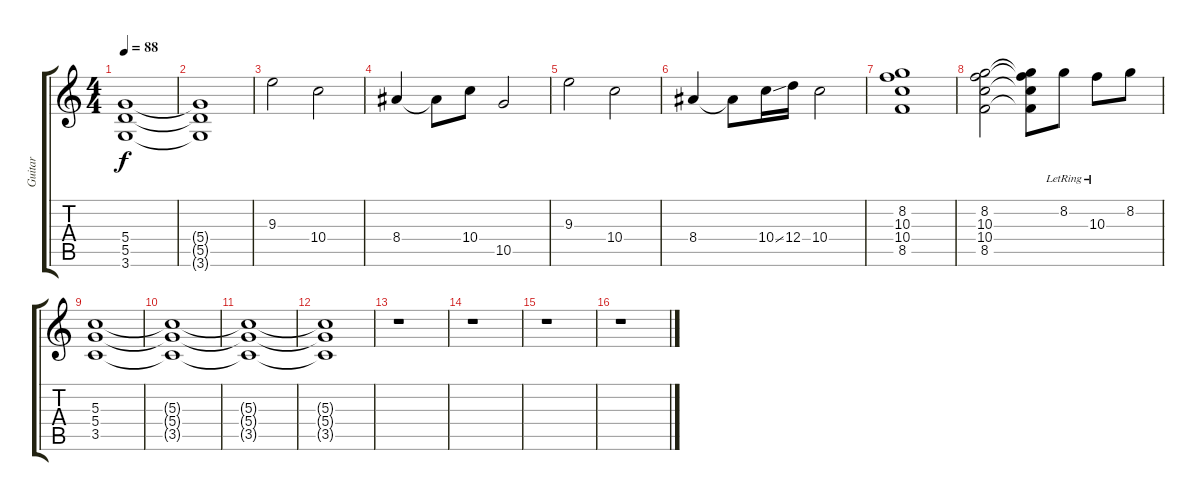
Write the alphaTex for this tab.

\track ("Guitar" "Guitar") {instrument distortionguitar}
\staff {score tabs}
\tuning (E4 B3 G3 D3 A2 E2) {hide}
\ts (4 4)
\tempo 88
\clef g2
\ks c
(5.4 5.5 3.6).1{dy f} |
(5.4{t} 5.5{t} 3.6{t}).1 |
9.3.2 10.4.2 |
8.4.4 8.4{t}.8 10.4.8 10.5.2 |
9.3.2 10.4.2 |
8.4.4 8.4{t}.8 10.4{ss}.16 12.4.16 10.4.2 |
(8.2 10.3 10.4 8.5).1 |
(8.2 10.3 10.4 8.5).2 (8.2{t} 10.3{t} 10.4{t} 8.5{t}).8 8.2{lr}.8 10.3{lr}.8 8.2.8 |
(5.3 5.4 3.5).1 |
(5.3{t} 5.4{t} 3.5{t}).1 |
(5.3{t} 5.4{t} 3.5{t}).1 |
(5.3{t} 5.4{t} 3.5{t}).1 |
r.1 |
r.1 |
r.1 |
r.1
